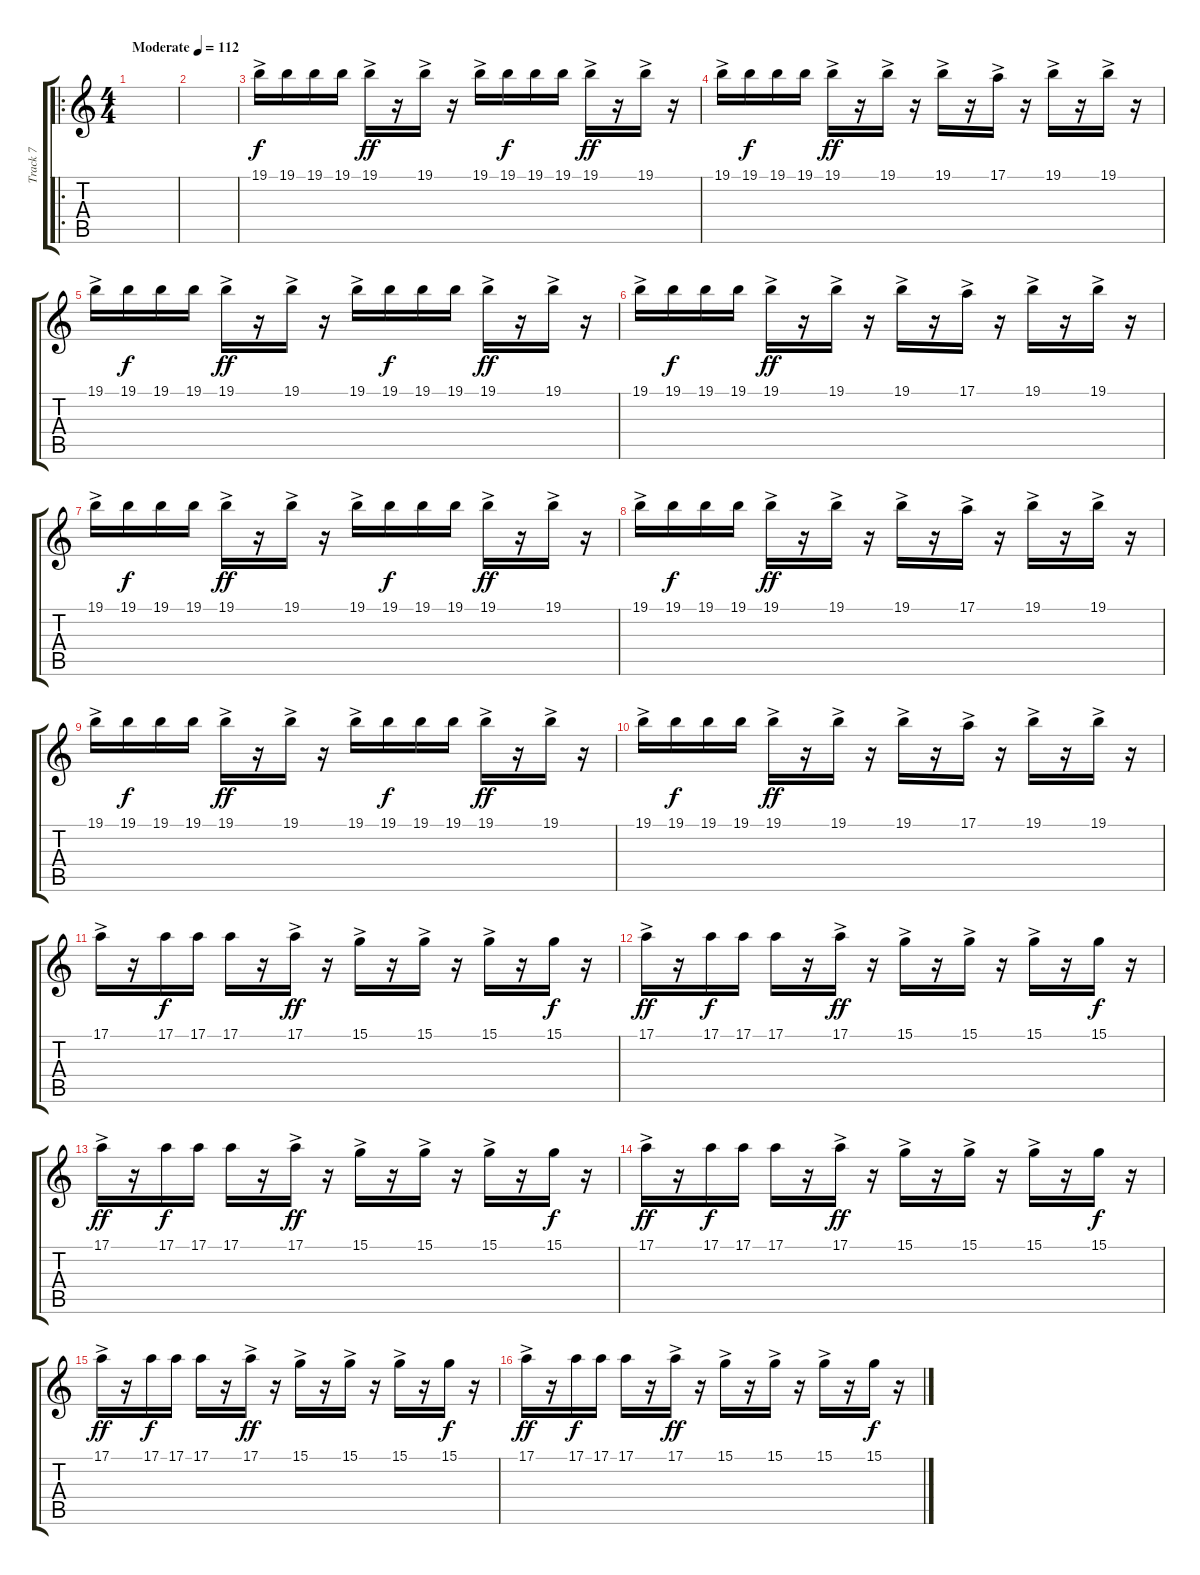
\track ("Track 7" "Track 7") {instrument honkytonkpiano}
\staff {score tabs}
\tuning (E4 B3 G3 D3 A2 E2) {hide}
\ro
\ts (4 4)
\tempo (112 "Moderate")
\clef g2
\ks c
|
|
19.1{ac}.16 19.1.16{dy f} 19.1.16 19.1.16 19.1{ac}.16{dy ff} r.16 19.1{ac}.16 r.16 19.1{ac}.16 19.1.16{dy f} 19.1.16 19.1.16 19.1{ac}.16{dy ff} r.16 19.1{ac}.16 r.16 |
19.1{ac}.16 19.1.16{dy f} 19.1.16 19.1.16 19.1{ac}.16{dy ff} r.16 19.1{ac}.16 r.16 19.1{ac}.16 r.16 17.1{ac}.16 r.16 19.1{ac}.16 r.16 19.1{ac}.16 r.16 |
19.1{ac}.16 19.1.16{dy f} 19.1.16 19.1.16 19.1{ac}.16{dy ff} r.16 19.1{ac}.16 r.16 19.1{ac}.16 19.1.16{dy f} 19.1.16 19.1.16 19.1{ac}.16{dy ff} r.16 19.1{ac}.16 r.16 |
19.1{ac}.16 19.1.16{dy f} 19.1.16 19.1.16 19.1{ac}.16{dy ff} r.16 19.1{ac}.16 r.16 19.1{ac}.16 r.16 17.1{ac}.16 r.16 19.1{ac}.16 r.16 19.1{ac}.16 r.16 |
19.1{ac}.16 19.1.16{dy f} 19.1.16 19.1.16 19.1{ac}.16{dy ff} r.16 19.1{ac}.16 r.16 19.1{ac}.16 19.1.16{dy f} 19.1.16 19.1.16 19.1{ac}.16{dy ff} r.16 19.1{ac}.16 r.16 |
19.1{ac}.16 19.1.16{dy f} 19.1.16 19.1.16 19.1{ac}.16{dy ff} r.16 19.1{ac}.16 r.16 19.1{ac}.16 r.16 17.1{ac}.16 r.16 19.1{ac}.16 r.16 19.1{ac}.16 r.16 |
19.1{ac}.16 19.1.16{dy f} 19.1.16 19.1.16 19.1{ac}.16{dy ff} r.16 19.1{ac}.16 r.16 19.1{ac}.16 19.1.16{dy f} 19.1.16 19.1.16 19.1{ac}.16{dy ff} r.16 19.1{ac}.16 r.16 |
19.1{ac}.16 19.1.16{dy f} 19.1.16 19.1.16 19.1{ac}.16{dy ff} r.16 19.1{ac}.16 r.16 19.1{ac}.16 r.16 17.1{ac}.16 r.16 19.1{ac}.16 r.16 19.1{ac}.16 r.16 |
17.1{ac}.16 r.16 17.1.16{dy f} 17.1.16 17.1.16 r.16 17.1{ac}.16{dy ff} r.16 15.1{ac}.16 r.16 15.1{ac}.16 r.16 15.1{ac}.16 r.16 15.1.16{dy f} r.16 |
17.1{ac}.16{dy ff} r.16 17.1.16{dy f} 17.1.16 17.1.16 r.16 17.1{ac}.16{dy ff} r.16 15.1{ac}.16 r.16 15.1{ac}.16 r.16 15.1{ac}.16 r.16 15.1.16{dy f} r.16 |
17.1{ac}.16{dy ff} r.16 17.1.16{dy f} 17.1.16 17.1.16 r.16 17.1{ac}.16{dy ff} r.16 15.1{ac}.16 r.16 15.1{ac}.16 r.16 15.1{ac}.16 r.16 15.1.16{dy f} r.16 |
17.1{ac}.16{dy ff} r.16 17.1.16{dy f} 17.1.16 17.1.16 r.16 17.1{ac}.16{dy ff} r.16 15.1{ac}.16 r.16 15.1{ac}.16 r.16 15.1{ac}.16 r.16 15.1.16{dy f} r.16 |
17.1{ac}.16{dy ff} r.16 17.1.16{dy f} 17.1.16 17.1.16 r.16 17.1{ac}.16{dy ff} r.16 15.1{ac}.16 r.16 15.1{ac}.16 r.16 15.1{ac}.16 r.16 15.1.16{dy f} r.16 |
17.1{ac}.16{dy ff} r.16 17.1.16{dy f} 17.1.16 17.1.16 r.16 17.1{ac}.16{dy ff} r.16 15.1{ac}.16 r.16 15.1{ac}.16 r.16 15.1{ac}.16 r.16 15.1.16{dy f} r.16
